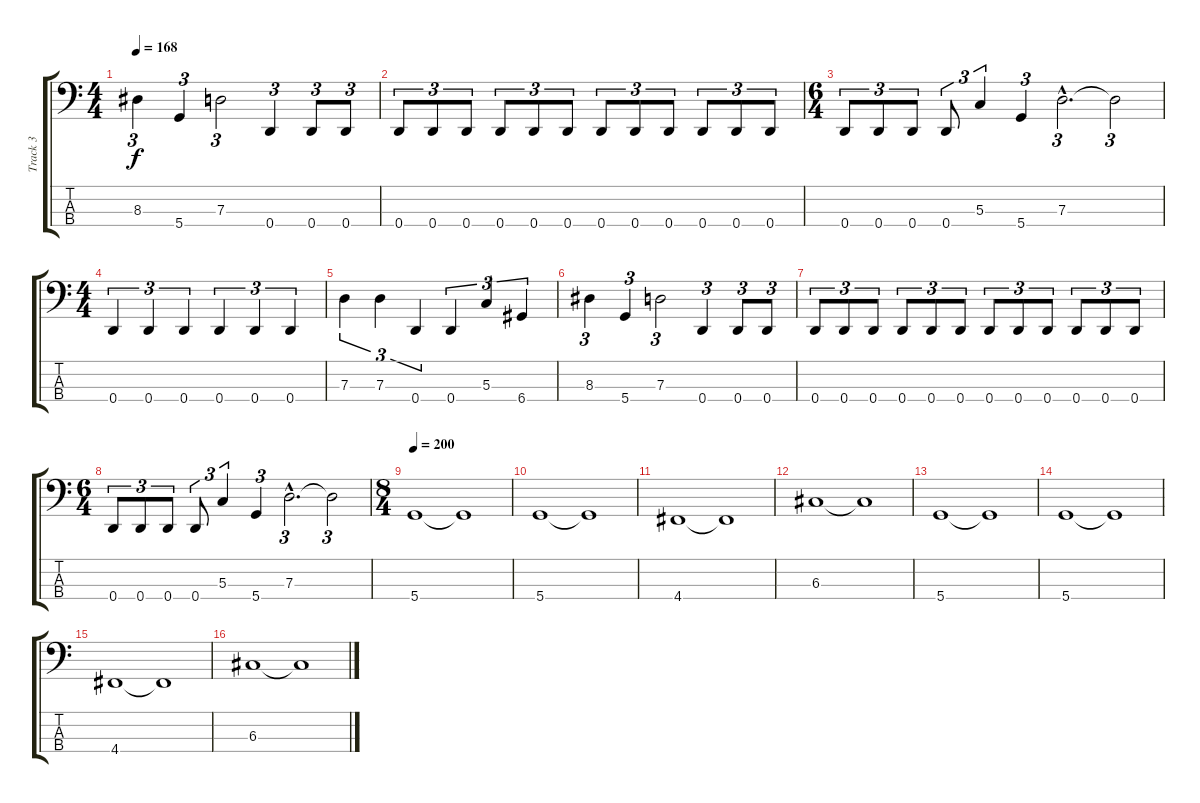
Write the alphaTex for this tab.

\track ("Track 3" "Track 3") {instrument electricbassfinger}
\staff {score tabs}
\tuning (F2 C2 G1 D1) {hide}
\ts (4 4)
\tempo 168
\clef f4
\ks c
8.3.4{tu (3 2) dy f} 5.4.4{tu (3 2)} 7.3.2{tu (3 2)} 0.4.4{tu (3 2)} 0.4.8{tu (3 2)} 0.4.8{tu (3 2)} |
0.4.8{tu (3 2)} 0.4.8{tu (3 2)} 0.4.8{tu (3 2)} 0.4.8{tu (3 2)} 0.4.8{tu (3 2)} 0.4.8{tu (3 2)} 0.4.8{tu (3 2)} 0.4.8{tu (3 2)} 0.4.8{tu (3 2)} 0.4.8{tu (3 2)} 0.4.8{tu (3 2)} 0.4.8{tu (3 2)} |
\ts (6 4)
0.4.8{tu (3 2)} 0.4.8{tu (3 2)} 0.4.8{tu (3 2)} 0.4.8{tu (3 2)} 5.3.4{tu (3 2)} 5.4.4{tu (3 2)} 7.3{hac}.2{d tu (3 2)} 7.3{t}.2{tu (3 2)} |
\ts (4 4)
0.4.4{tu (3 2)} 0.4.4{tu (3 2)} 0.4.4{tu (3 2)} 0.4.4{tu (3 2)} 0.4.4{tu (3 2)} 0.4.4{tu (3 2)} |
7.3.4{tu (3 2)} 7.3.4{tu (3 2)} 0.4.4{tu (3 2)} 0.4.4{tu (3 2)} 5.3.4{tu (3 2)} 6.4.4{tu (3 2)} |
8.3.4{tu (3 2)} 5.4.4{tu (3 2)} 7.3.2{tu (3 2)} 0.4.4{tu (3 2)} 0.4.8{tu (3 2)} 0.4.8{tu (3 2)} |
0.4.8{tu (3 2)} 0.4.8{tu (3 2)} 0.4.8{tu (3 2)} 0.4.8{tu (3 2)} 0.4.8{tu (3 2)} 0.4.8{tu (3 2)} 0.4.8{tu (3 2)} 0.4.8{tu (3 2)} 0.4.8{tu (3 2)} 0.4.8{tu (3 2)} 0.4.8{tu (3 2)} 0.4.8{tu (3 2)} |
\ts (6 4)
0.4.8{tu (3 2)} 0.4.8{tu (3 2)} 0.4.8{tu (3 2)} 0.4.8{tu (3 2)} 5.3.4{tu (3 2)} 5.4.4{tu (3 2)} 7.3{hac}.2{d tu (3 2)} 7.3{t}.2{tu (3 2)} |
\ts (8 4)
\tempo 200
5.4.1 5.4{t}.1 |
5.4.1 5.4{t}.1 |
4.4.1 4.4{t}.1 |
6.3.1 6.3{t}.1 |
5.4.1 5.4{t}.1 |
5.4.1 5.4{t}.1 |
4.4.1 4.4{t}.1 |
6.3.1 6.3{t}.1
